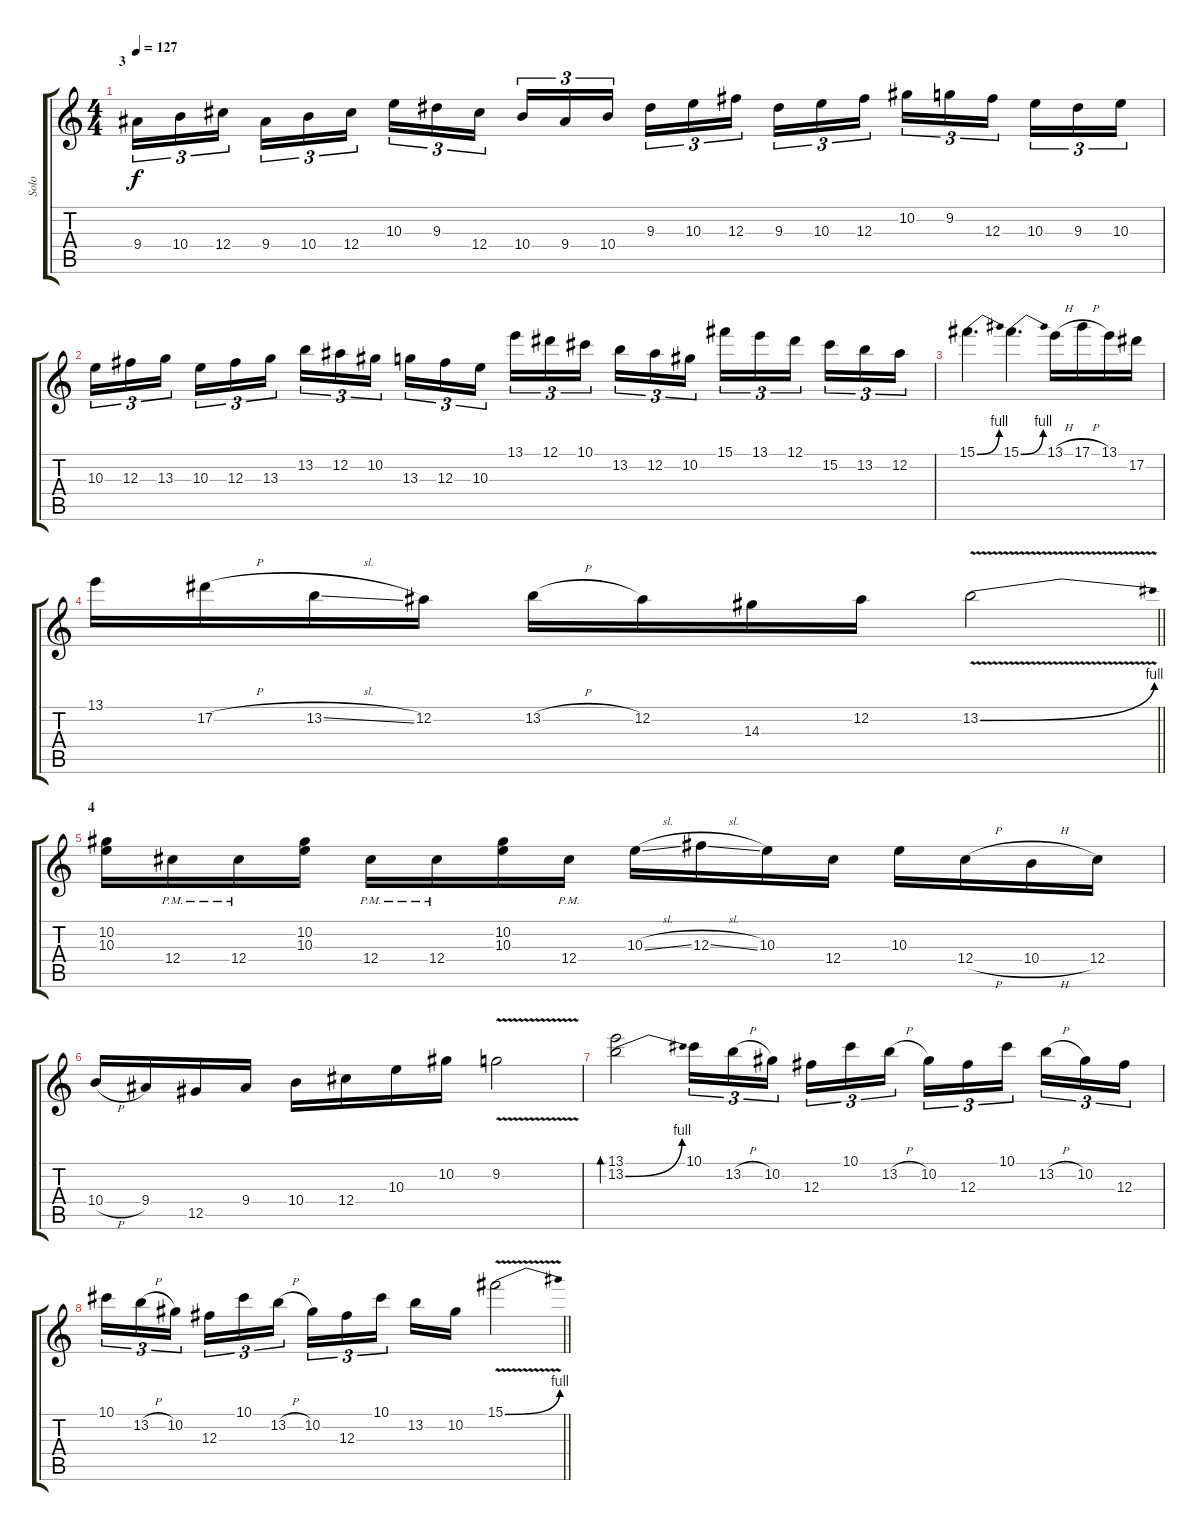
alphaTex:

\track ("Solo" "Solo") {instrument overdrivenguitar}
\staff {score tabs}
\tuning (Eb4 Bb3 Gb3 Db3 Ab2 Db2) {hide}
\ts (4 4)
\section ("" "3")
\tempo 127
\clef g2
\ks c
9.4.16{tu (3 2) dy f} 10.4.16{tu (3 2)} 12.4.16{tu (3 2) beam splitsecondary} 9.4.16{tu (3 2)} 10.4.16{tu (3 2)} 12.4.16{tu (3 2)} 10.3.16{tu (3 2)} 9.3.16{tu (3 2)} 12.4.16{tu (3 2) beam splitsecondary} 10.4.16{tu (3 2)} 9.4.16{tu (3 2)} 10.4.16{tu (3 2)} 9.3.16{tu (3 2)} 10.3.16{tu (3 2)} 12.3.16{tu (3 2) beam splitsecondary} 9.3.16{tu (3 2)} 10.3.16{tu (3 2)} 12.3.16{tu (3 2)} 10.2.16{tu (3 2)} 9.2.16{tu (3 2)} 12.3.16{tu (3 2) beam splitsecondary} 10.3.16{tu (3 2)} 9.3.16{tu (3 2)} 10.3.16{tu (3 2)} |
10.3.16{tu (3 2)} 12.3.16{tu (3 2)} 13.3.16{tu (3 2) beam splitsecondary} 10.3.16{tu (3 2)} 12.3.16{tu (3 2)} 13.3.16{tu (3 2)} 13.2.16{tu (3 2)} 12.2.16{tu (3 2)} 10.2.16{tu (3 2) beam splitsecondary} 13.3.16{tu (3 2)} 12.3.16{tu (3 2)} 10.3.16{tu (3 2)} 13.1.16{tu (3 2)} 12.1.16{tu (3 2)} 10.1.16{tu (3 2) beam splitsecondary} 13.2.16{tu (3 2)} 12.2.16{tu (3 2)} 10.2.16{tu (3 2)} 15.1.16{tu (3 2)} 13.1.16{tu (3 2)} 12.1.16{tu (3 2) beam splitsecondary} 15.2.16{tu (3 2)} 13.2.16{tu (3 2)} 12.2.16{tu (3 2)} |
15.1{be (bend 0 0 60 4)}.4{d} 15.1{be (bend 0 0 60 4)}.4{d} 13.1{h}.16 17.1{h}.16 13.1.16 17.2.16 |
\barLineRight lightlight
13.1.16 17.2{h}.16 13.2{sl}.16 12.2.16 13.2{h}.16 12.2.16 14.3.16 12.2.16 13.2{be (bend 0 0 60 4) v}.2 |
\section ("" "4")
(10.2 10.3).16 12.4{pm}.16 12.4{pm}.16 (10.2 10.3).16 12.4{pm}.16 12.4{pm}.16 (10.2 10.3).16 12.4{pm}.16 10.3{sl}.16 12.3{sl}.16 10.3.16 12.4.16 10.3.16 12.4{h}.16 10.4{h}.16 12.4.16 |
10.4{h}.16 9.4.16 12.5.16 9.4.16 10.4.16 12.4.16 10.3.16 10.2.16 9.2{v}.2 |
(13.1 13.2{be (bend 0 0 60 4)}).2{bd 60} 10.1.16{tu (3 2)} 13.2{h}.16{tu (3 2)} 10.2.16{tu (3 2) beam splitsecondary} 12.3.16{tu (3 2)} 10.1.16{tu (3 2)} 13.2{h}.16{tu (3 2)} 10.2.16{tu (3 2)} 12.3.16{tu (3 2)} 10.1.16{tu (3 2) beam splitsecondary} 13.2{h}.16{tu (3 2)} 10.2.16{tu (3 2)} 12.3.16{tu (3 2)} |
\barLineRight lightlight
10.1.16{tu (3 2)} 13.2{h}.16{tu (3 2)} 10.2.16{tu (3 2) beam splitsecondary} 12.3.16{tu (3 2)} 10.1.16{tu (3 2)} 13.2{h}.16{tu (3 2)} 10.2.16{tu (3 2)} 12.3.16{tu (3 2)} 10.1.16{tu (3 2) beam splitsecondary} 13.2.16 10.2.16 15.1{be (bend 0 0 60 4) v}.2
